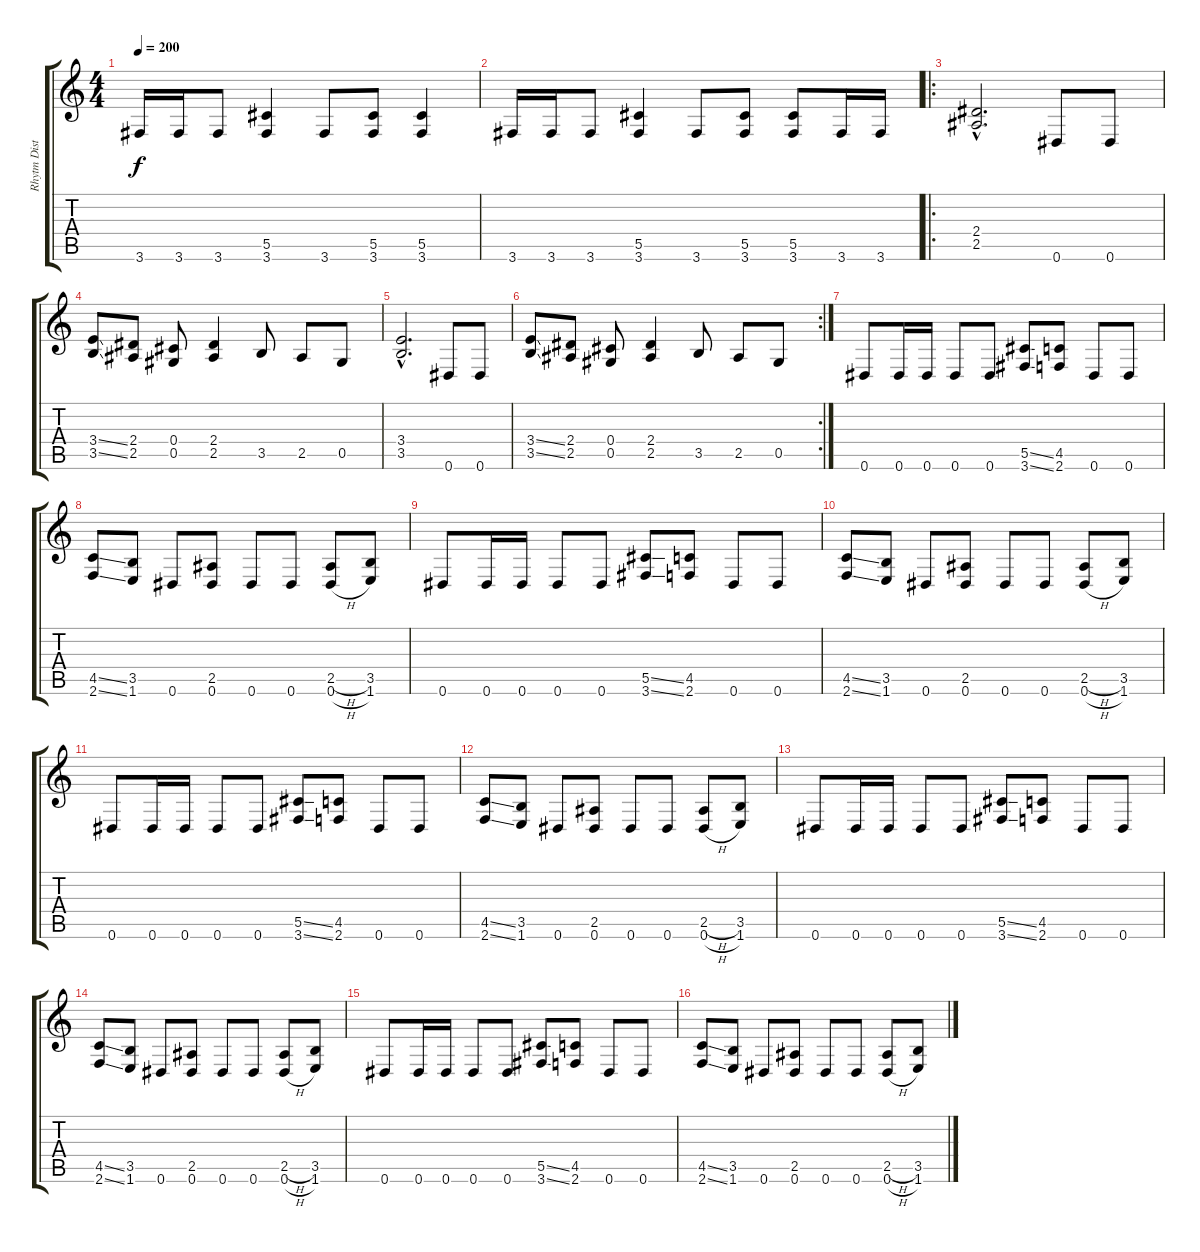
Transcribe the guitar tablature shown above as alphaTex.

\track ("Rhytm Distortion" "Rhytm Dist") {instrument overdrivenguitar}
\staff {score tabs}
\tuning (Eb4 Bb3 Gb3 Db3 Ab2 Eb2) {hide}
\ts (4 4)
\tempo 200
\clef g2
\ks c
3.6.16{dy f} 3.6.16 3.6.8 (5.5 3.6).4 3.6.8 (5.5 3.6).8 (5.5 3.6).4 |
3.6.16 3.6.16 3.6.8 (5.5 3.6).4 3.6.8 (5.5 3.6).8 (5.5 3.6).8 3.6.16 3.6.16 |
\ro
(2.4{hac} 2.5{hac}).2{d} 0.6.8 0.6.8 |
(3.4{ss} 3.5{ss}).8 (2.4 2.5).8 (0.4 0.5).8 (2.4 2.5).4 3.5.8 2.5.8 0.5.8 |
(3.4{hac} 3.5{hac}).2{d} 0.6.8 0.6.8 |
\rc 2
(3.4{ss} 3.5{ss}).8 (2.4 2.5).8 (0.4 0.5).8 (2.4 2.5).4 3.5.8 2.5.8 0.5.8 |
0.6.8 0.6.16 0.6.16 0.6.8 0.6.8 (5.5{ss} 3.6{ss}).8 (4.5 2.6).8 0.6.8 0.6.8 |
(4.5{ss} 2.6{ss}).8 (3.5 1.6).8 0.6.8 (2.5 0.6).8 0.6.8 0.6.8 (2.5{h} 0.6{h}).8 (3.5 1.6).8 |
0.6.8 0.6.16 0.6.16 0.6.8 0.6.8 (5.5{ss} 3.6{ss}).8 (4.5 2.6).8 0.6.8 0.6.8 |
(4.5{ss} 2.6{ss}).8 (3.5 1.6).8 0.6.8 (2.5 0.6).8 0.6.8 0.6.8 (2.5{h} 0.6{h}).8 (3.5 1.6).8 |
0.6.8 0.6.16 0.6.16 0.6.8 0.6.8 (5.5{ss} 3.6{ss}).8 (4.5 2.6).8 0.6.8 0.6.8 |
(4.5{ss} 2.6{ss}).8 (3.5 1.6).8 0.6.8 (2.5 0.6).8 0.6.8 0.6.8 (2.5{h} 0.6{h}).8 (3.5 1.6).8 |
0.6.8 0.6.16 0.6.16 0.6.8 0.6.8 (5.5{ss} 3.6{ss}).8 (4.5 2.6).8 0.6.8 0.6.8 |
(4.5{ss} 2.6{ss}).8 (3.5 1.6).8 0.6.8 (2.5 0.6).8 0.6.8 0.6.8 (2.5{h} 0.6{h}).8 (3.5 1.6).8 |
0.6.8 0.6.16 0.6.16 0.6.8 0.6.8 (5.5{ss} 3.6{ss}).8 (4.5 2.6).8 0.6.8 0.6.8 |
(4.5{ss} 2.6{ss}).8 (3.5 1.6).8 0.6.8 (2.5 0.6).8 0.6.8 0.6.8 (2.5{h} 0.6{h}).8 (3.5 1.6).8
